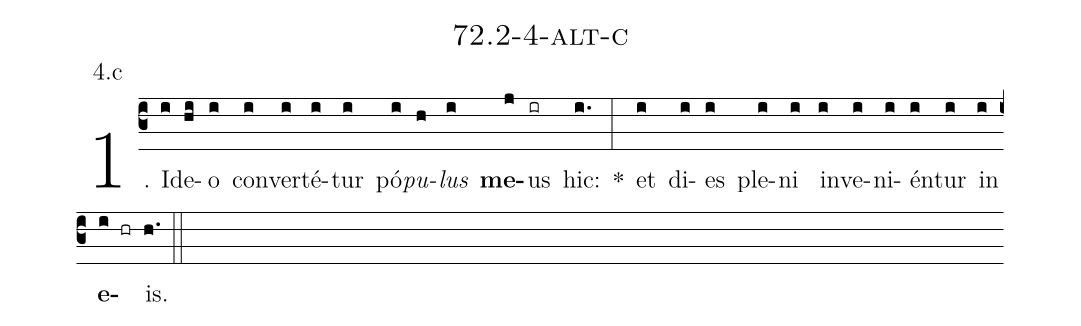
name: 72.2-4-alt-c;
annotation: 4.c;
%%
(c3)1. Id(i)e(hi)o(i) con(i)ver(i)té(i)tur(i) pó(i)<i>pu</i>(h)<i>lus</i>(i) <b>me</b>(j)us(ir) hic:(i.) *(:) et(i) di(i)es(i) ple(i)ni(i) in(i)ve(i)ni(i)én(i)tur(i) in(i) <b>e</b>(i hr)is.(h.) (::)


%E(i) u(i) o(i) u(i) a(i) e.(h.) (::)
